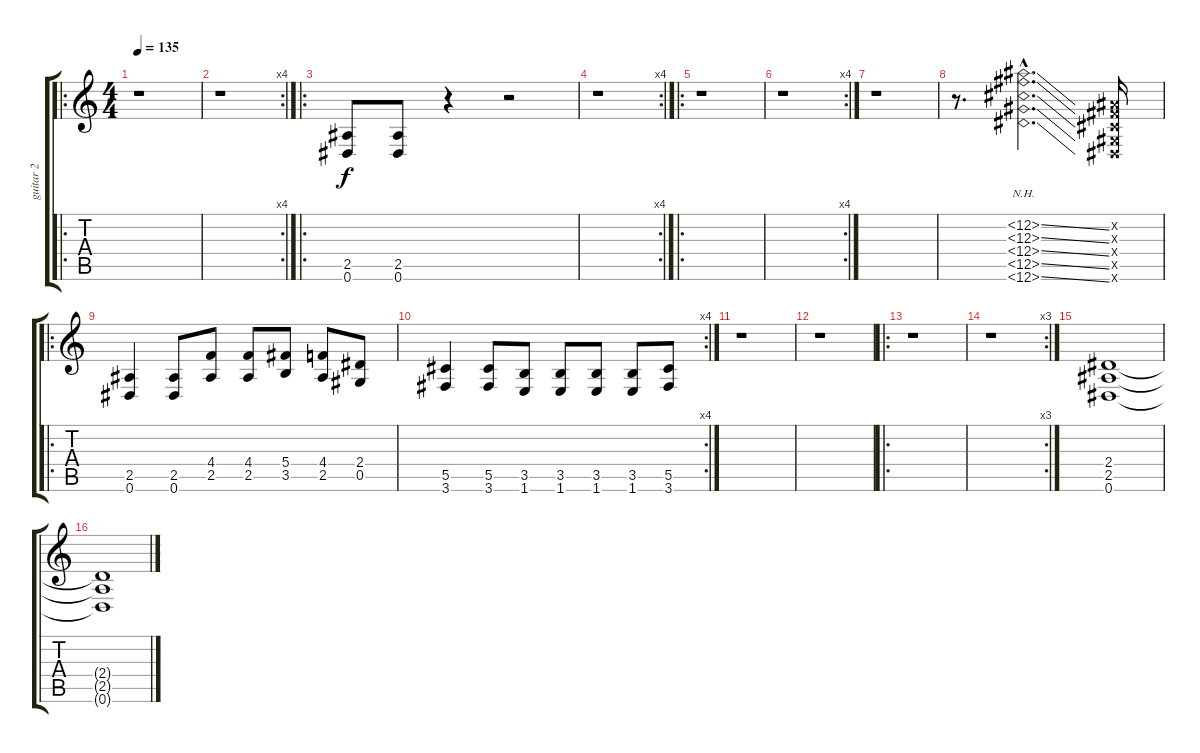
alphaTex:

\track ("guitar 2" "guitar 2") {instrument distortionguitar}
\staff {score tabs}
\tuning (Eb4 Bb3 Gb3 Db3 Ab2 Eb2) {hide}
\ro
\ts (4 4)
\tempo 135
\clef g2
\ks c
r.1{dy f instrument distortionguitar} |
\rc 4
r.1 |
\ro
(2.5 0.6).8 (2.5 0.6).8 r.4 r.2 |
\rc 4
r.1 |
\ro
r.1 |
\rc 4
r.1 |
r.1 |
r.8{d} (12.2{nh ss hac} 12.3{nh ss hac} 12.4{nh ss hac} 12.5{nh ss hac} 12.6{nh ss hac}).2{d} (0.2{x} 0.3{x} 0.4{x} 0.5{x} 0.6{x}).16 |
\ro
(2.5 0.6).4 (2.5 0.6).8 (4.4 2.5).8 (4.4 2.5).8 (5.4 3.5).8 (4.4 2.5).8 (2.4 0.5).8 |
\rc 4
(5.5 3.6).4 (5.5 3.6).8 (3.5 1.6).8 (3.5 1.6).8 (3.5 1.6).8 (3.5 1.6).8 (5.5 3.6).8 |
r.1 |
r.1 |
\ro
r.1 |
\rc 3
r.1 |
(2.4 2.5 0.6).1 |
(2.4{t} 2.5{t} 0.6{t}).1
